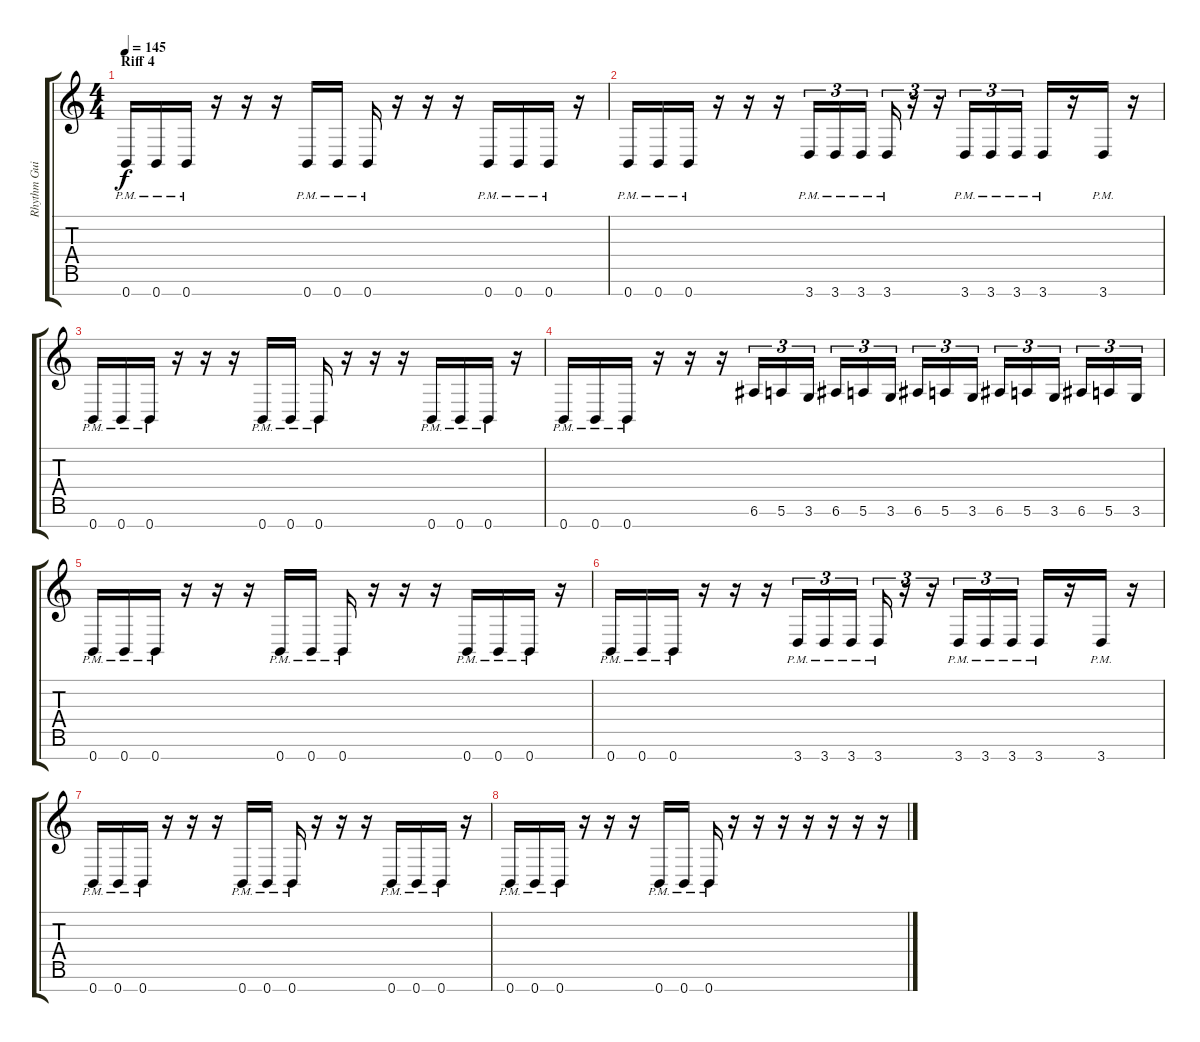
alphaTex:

\track ("Rhythm Guitar R" "Rhythm Gui") {instrument overdrivenguitar}
\staff {score tabs}
\tuning (E4 B3 G3 D3 A2 E2 B1) {hide}
\ts (4 4)
\section ("" "Riff 4")
\tempo 145
\clef g2
\ks c
0.7{pm}.16{dy f} 0.7{pm}.16 0.7{pm}.16 r.16 r.16 r.16 0.7{pm}.16 0.7{pm}.16 0.7{pm}.16 r.16 r.16 r.16 0.7{pm}.16 0.7{pm}.16 0.7{pm}.16 r.16 |
0.7{pm}.16 0.7{pm}.16 0.7{pm}.16 r.16 r.16 r.16 3.7{pm}.16{tu (3 2)} 3.7{pm}.16{tu (3 2)} 3.7{pm}.16{tu (3 2)} 3.7{pm}.16{tu (3 2)} r.16{tu (3 2)} r.16{tu (3 2)} 3.7{pm}.16{tu (3 2)} 3.7{pm}.16{tu (3 2)} 3.7{pm}.16{tu (3 2)} 3.7{pm}.16 r.16 3.7{pm}.16 r.16 |
0.7{pm}.16 0.7{pm}.16 0.7{pm}.16 r.16 r.16 r.16 0.7{pm}.16 0.7{pm}.16 0.7{pm}.16 r.16 r.16 r.16 0.7{pm}.16 0.7{pm}.16 0.7{pm}.16 r.16 |
0.7{pm}.16 0.7{pm}.16 0.7{pm}.16 r.16 r.16 r.16 6.6.16{tu (3 2)} 5.6.16{tu (3 2)} 3.6.16{tu (3 2)} 6.6.16{tu (3 2)} 5.6.16{tu (3 2)} 3.6.16{tu (3 2)} 6.6.16{tu (3 2)} 5.6.16{tu (3 2)} 3.6.16{tu (3 2)} 6.6.16{tu (3 2)} 5.6.16{tu (3 2)} 3.6.16{tu (3 2)} 6.6.16{tu (3 2)} 5.6.16{tu (3 2)} 3.6.16{tu (3 2)} |
0.7{pm}.16 0.7{pm}.16 0.7{pm}.16 r.16 r.16 r.16 0.7{pm}.16 0.7{pm}.16 0.7{pm}.16 r.16 r.16 r.16 0.7{pm}.16 0.7{pm}.16 0.7{pm}.16 r.16 |
0.7{pm}.16 0.7{pm}.16 0.7{pm}.16 r.16 r.16 r.16 3.7{pm}.16{tu (3 2)} 3.7{pm}.16{tu (3 2)} 3.7{pm}.16{tu (3 2)} 3.7{pm}.16{tu (3 2)} r.16{tu (3 2)} r.16{tu (3 2)} 3.7{pm}.16{tu (3 2)} 3.7{pm}.16{tu (3 2)} 3.7{pm}.16{tu (3 2)} 3.7{pm}.16 r.16 3.7{pm}.16 r.16 |
0.7{pm}.16 0.7{pm}.16 0.7{pm}.16 r.16 r.16 r.16 0.7{pm}.16 0.7{pm}.16 0.7{pm}.16 r.16 r.16 r.16 0.7{pm}.16 0.7{pm}.16 0.7{pm}.16 r.16 |
0.7{pm}.16 0.7{pm}.16 0.7{pm}.16 r.16 r.16 r.16 0.7{pm}.16 0.7{pm}.16 0.7{pm}.16 r.16 r.16 r.16 r.16 r.16 r.16 r.16
